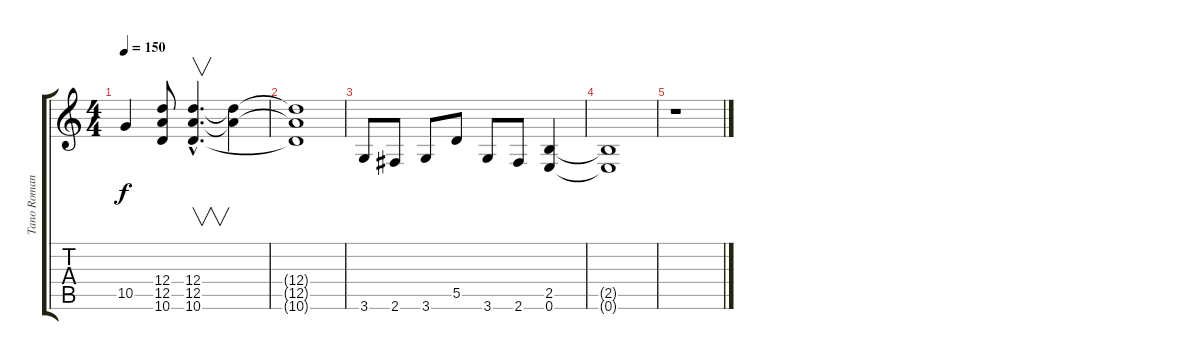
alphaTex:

\track ("Tano Romano" "Tano Roman") {instrument distortionguitar}
\staff {score tabs}
\tuning (E4 B3 G3 D3 A2 E2) {hide}
\ts (4 4)
\tempo 150
\clef g2
\ks c
10.5{t}.4{dy f} (12.4 12.5 10.6).8 (12.4{hac} 12.5{hac} 10.6{hac}).4{v d} (12.4{t} 12.5{t}).4 |
(12.4{t} 12.5{t} 10.6{t}).1 |
3.6.8 2.6.8 3.6.8 5.5.8 3.6.8 2.6.8 (2.5 0.6).4 |
(2.5{t} 0.6{t}).1 |
r.1
